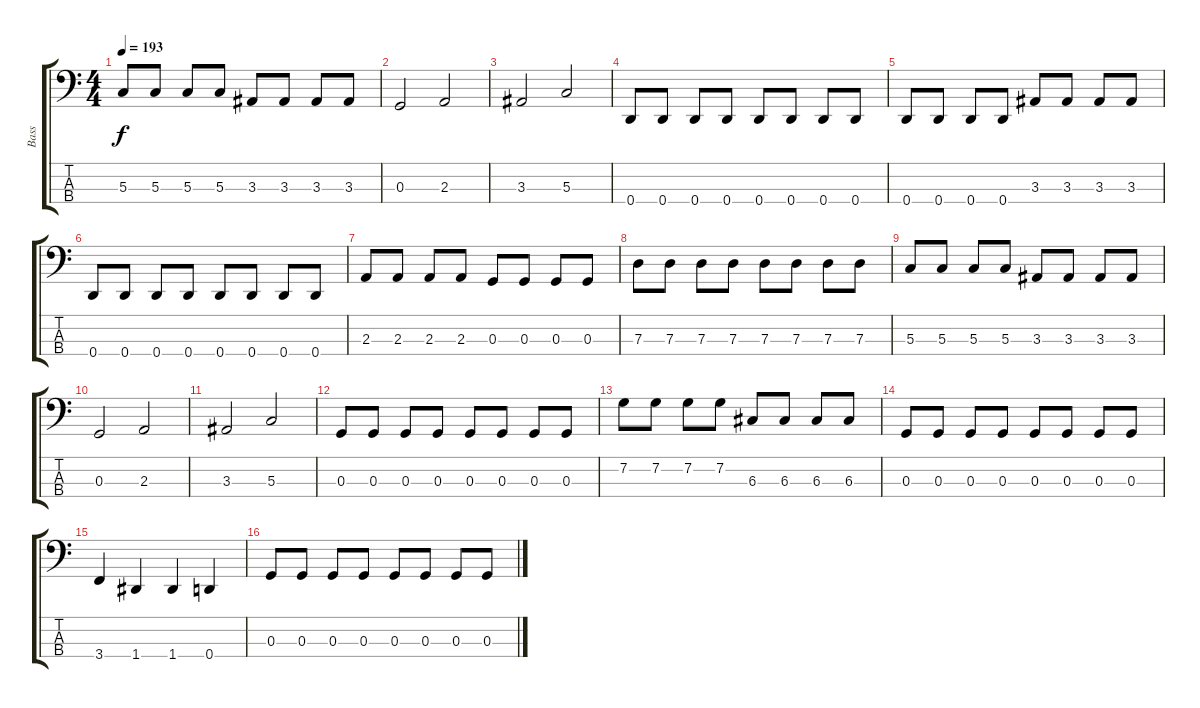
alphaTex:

\track ("Bass" "Bass") {instrument electricbasspick}
\staff {score tabs}
\tuning (F2 C2 G1 D1) {hide}
\ts (4 4)
\tempo 193
\clef f4
\ks c
5.3.8{dy f} 5.3.8 5.3.8 5.3.8 3.3.8 3.3.8 3.3.8 3.3.8 |
0.3.2 2.3.2 |
3.3.2 5.3.2 |
0.4.8 0.4.8 0.4.8 0.4.8 0.4.8 0.4.8 0.4.8 0.4.8 |
0.4.8 0.4.8 0.4.8 0.4.8 3.3.8 3.3.8 3.3.8 3.3.8 |
0.4.8 0.4.8 0.4.8 0.4.8 0.4.8 0.4.8 0.4.8 0.4.8 |
2.3.8 2.3.8 2.3.8 2.3.8 0.3.8 0.3.8 0.3.8 0.3.8 |
7.3.8 7.3.8 7.3.8 7.3.8 7.3.8 7.3.8 7.3.8 7.3.8 |
5.3.8 5.3.8 5.3.8 5.3.8 3.3.8 3.3.8 3.3.8 3.3.8 |
0.3.2 2.3.2 |
3.3.2 5.3.2 |
0.3.8 0.3.8 0.3.8 0.3.8 0.3.8 0.3.8 0.3.8 0.3.8 |
7.2.8 7.2.8 7.2.8 7.2.8 6.3.8 6.3.8 6.3.8 6.3.8 |
0.3.8 0.3.8 0.3.8 0.3.8 0.3.8 0.3.8 0.3.8 0.3.8 |
3.4.4 1.4.4 1.4.4 0.4.4 |
0.3.8 0.3.8 0.3.8 0.3.8 0.3.8 0.3.8 0.3.8 0.3.8
